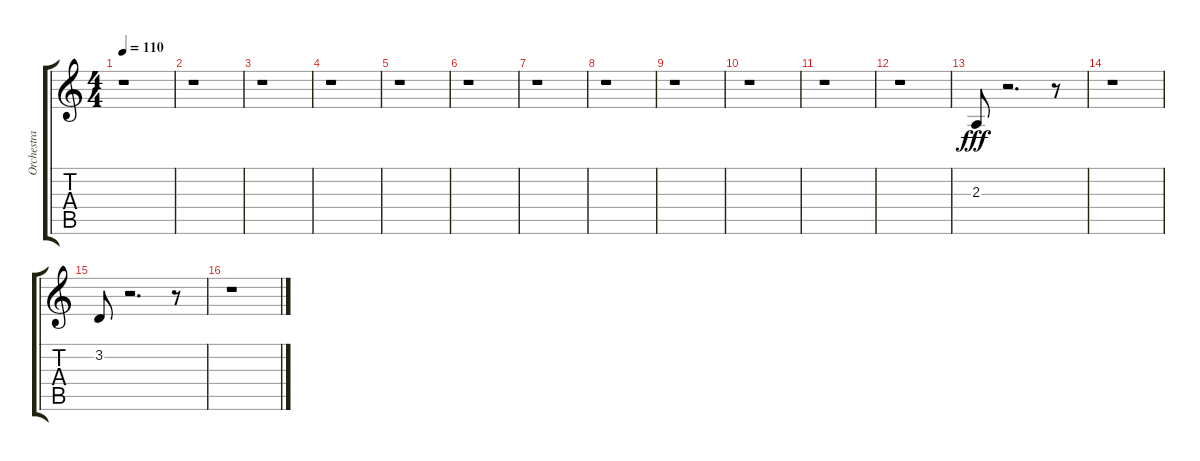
\track ("Orchestra Hit" "Orchestra ") {instrument orchestrahit}
\staff {score tabs}
\tuning (E4 B3 G3 D3 A2 E2) {hide}
\ts (4 4)
\tempo 110
\clef g2
\ks c
r.1{dy fff} |
r.1 |
r.1 |
r.1 |
r.1 |
r.1 |
r.1 |
r.1 |
r.1 |
r.1 |
r.1 |
r.1 |
2.3.8 r.2{d} r.8 |
r.1 |
3.2.8 r.2{d} r.8 |
r.1
